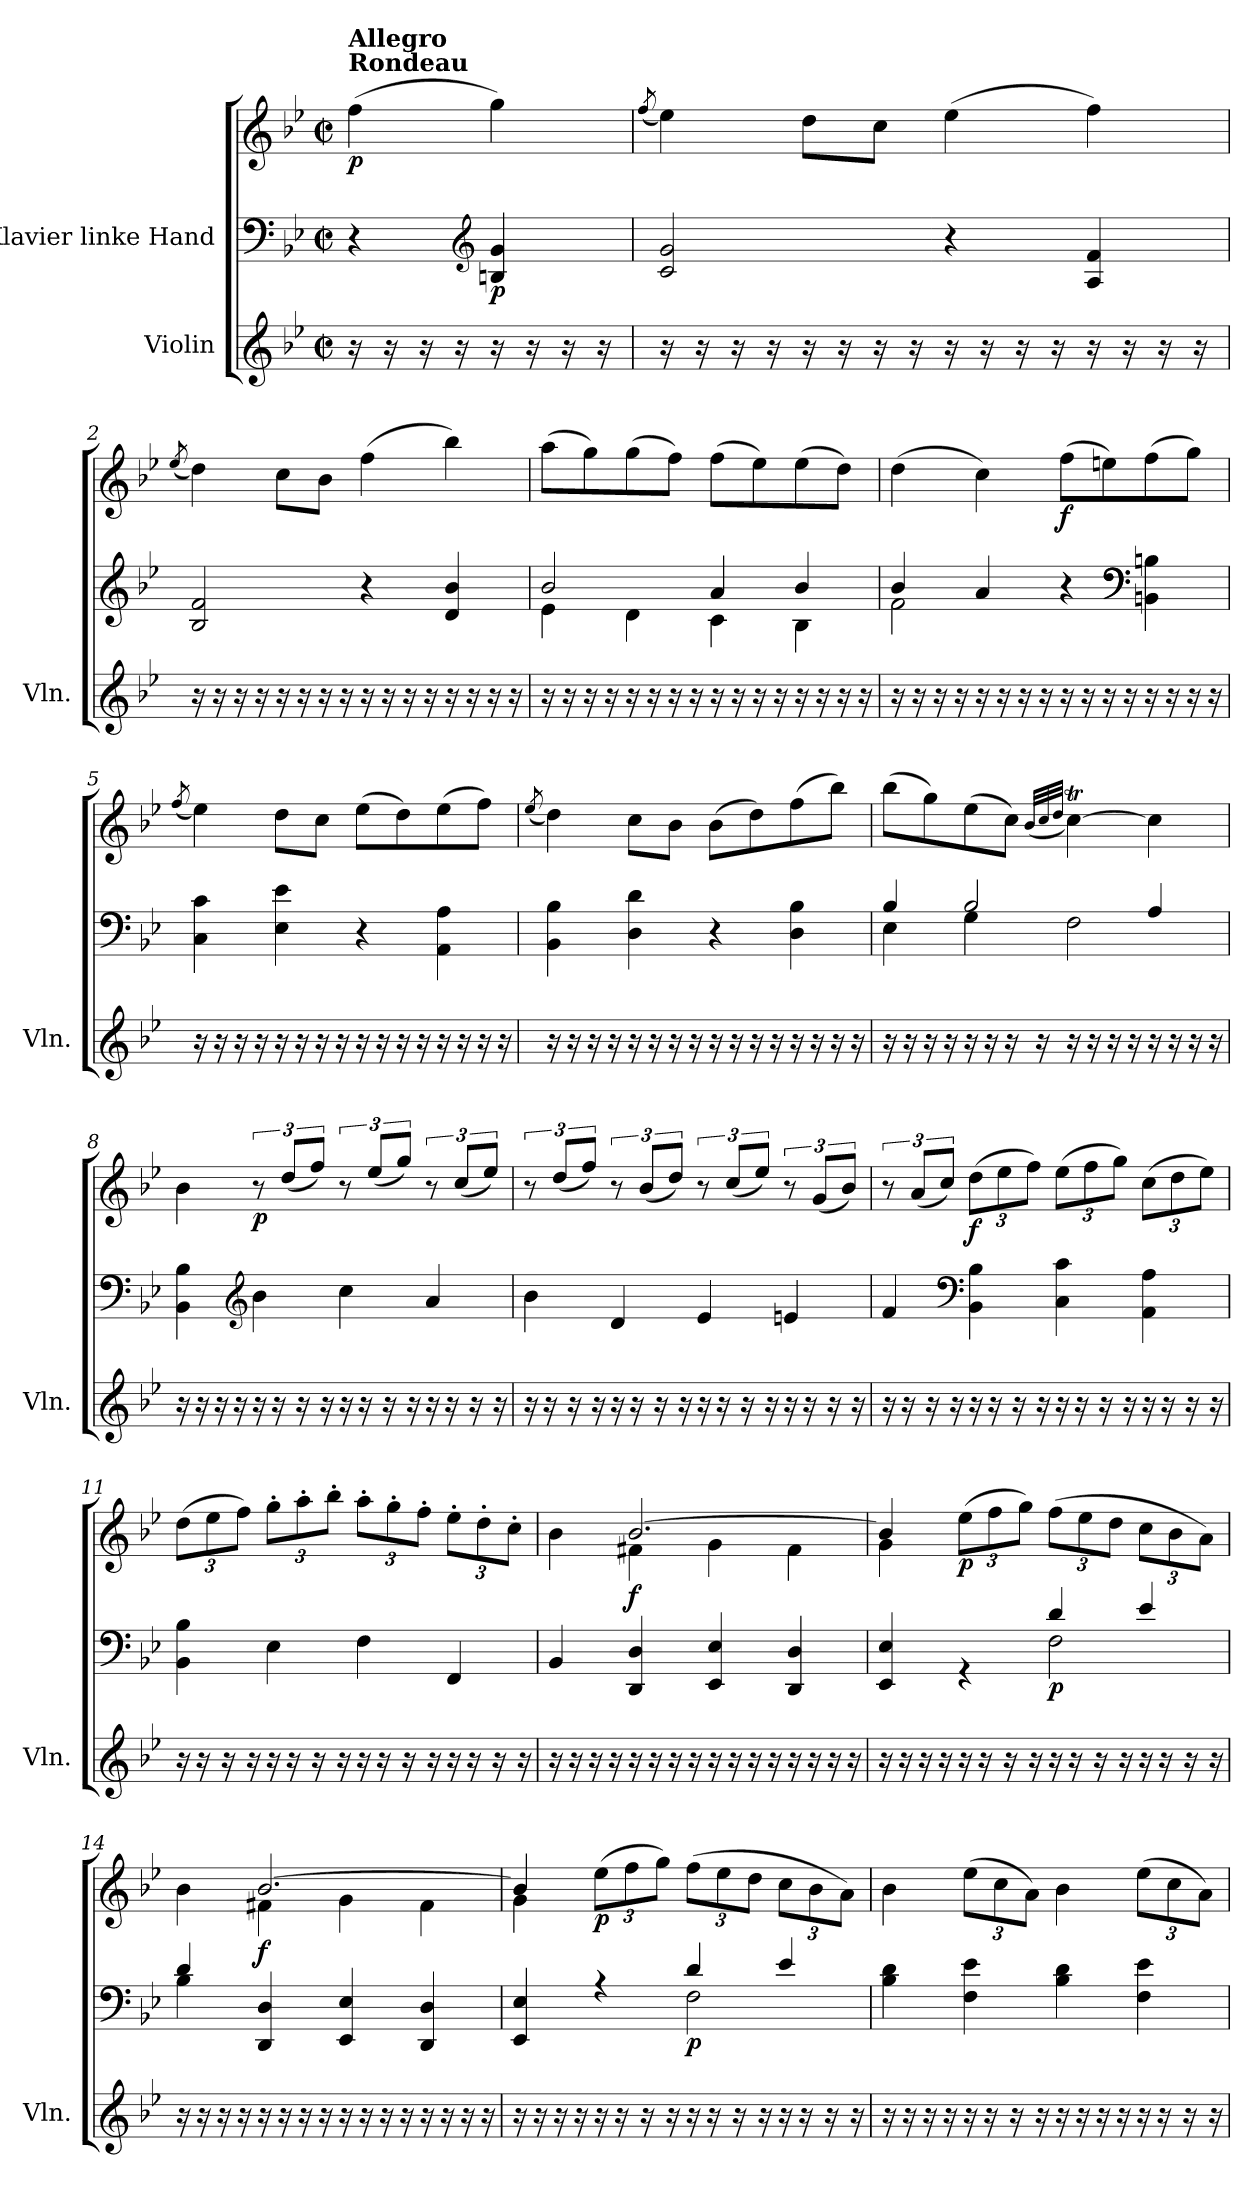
**kern	**kern	**kern	**dynam
*part2	*part1	*part1	*part1
*staff3	*staff2	*staff1	*staff1/2
*I"Violin	*I"Klavier linke Hand	*	*
*I'Vln.	*	*	*
*clefG2	*clefF4	*clefG2	*
*k[b-e-]	*k[b-e-]	*k[b-e-]	*
*M2/2	*M2/2	*M2/2	*
*met(c|)	*met(c|)	*met(c|)	*
=	=	=	=
!	!	!LO:TX:a:B:t=Rondeau	!
!	!	!LO:TX:a:B:t=Allegro	!
!	!	!	!LO:DY:b
16r	4r	(>4ff\	p
16r	.	.	.
16r	.	.	.
16r	.	.	.
*	*clefG2	*	*
!	!	!	!LO:DY:b=2
16r	4Bn/ 4g/	4gg\)	p
16r	.	.	.
16r	.	.	.
16r	.	.	.
=1	=1	=1	=1
.	.	(<8qff/	.
16r	2c/ 2g/	4ee-\)	.
16r	.	.	.
16r	.	.	.
16r	.	.	.
16r	.	8dd\L	.
16r	.	.	.
16r	.	8cc\J	.
16r	.	.	.
16r	4r	(>4ee-\	.
16r	.	.	.
16r	.	.	.
16r	.	.	.
16r	4A/ 4f/	4ff\)	.
16r	.	.	.
16r	.	.	.
16r	.	.	.
=2	=2	=2	=2
.	.	(<8qee-/	.
16r	2B-/ 2f/	4dd\)	.
16r	.	.	.
16r	.	.	.
16r	.	.	.
16r	.	8cc\L	.
16r	.	.	.
16r	.	8b-\J	.
16r	.	.	.
16r	4r	(>4ff\	.
16r	.	.	.
16r	.	.	.
16r	.	.	.
16r	4d/ 4b-/	4bb-\)	.
16r	.	.	.
16r	.	.	.
16r	.	.	.
!!LO:LB:g=z
=3	=3	=3	=3
*	*^	*	*
16r	2b-/	4e-\	(>8aa\L	.
16r	.	.	.	.
16r	.	.	8gg\)	.
16r	.	.	.	.
16r	.	4d\	(>8gg\	.
16r	.	.	.	.
16r	.	.	8ff\J)	.
16r	.	.	.	.
16r	4a/	4c\	(>8ff\L	.
16r	.	.	.	.
16r	.	.	8ee-\)	.
16r	.	.	.	.
16r	4b-/	4B-\	(>8ee-\	.
16r	.	.	.	.
16r	.	.	8dd\J)	.
16r	.	.	.	.
=4	=4	=4	=4	=4
16r	4b-/	2f\	(>4dd\	.
16r	.	.	.	.
16r	.	.	.	.
16r	.	.	.	.
16r	4a/	.	4cc\)	.
16r	.	.	.	.
16r	.	.	.	.
16r	.	.	.	.
!	!	!	!	!LO:DY:b
16r	4r	4ryy	(>8ff\L	f
16r	.	.	.	.
16r	.	.	8een\)	.
16r	.	.	.	.
*	*clefF4	*	*	*
16r	4BBn\ 4Bn\	4ryy	(>8ff\	.
16r	.	.	.	.
16r	.	.	8gg\J)	.
16r	.	.	.	.
*	*v	*v	*	*
=5	=5	=5	=5
.	.	(<8qff/	.
16r	4C\ 4c\	4ee-\)	.
16r	.	.	.
16r	.	.	.
16r	.	.	.
16r	4E-\ 4e-\	8dd\L	.
16r	.	.	.
16r	.	8cc\J	.
16r	.	.	.
16r	4r	(>8ee-\L	.
16r	.	.	.
16r	.	8dd\)	.
16r	.	.	.
16r	4AA\ 4A\	(>8ee-\	.
16r	.	.	.
16r	.	8ff\J)	.
16r	.	.	.
!!LO:LB:g=z
=6	=6	=6	=6
.	.	(<8qee-/	.
16r	4BB-\ 4B-\	4dd\)	.
16r	.	.	.
16r	.	.	.
16r	.	.	.
16r	4D\ 4d\	8cc\L	.
16r	.	.	.
16r	.	8b-\J	.
16r	.	.	.
16r	4r	(>8b-\L	.
16r	.	.	.
16r	.	8dd\)	.
16r	.	.	.
16r	4D\ 4B-\	(>8ff\	.
16r	.	.	.
16r	.	8bb-\J)	.
16r	.	.	.
=7	=7	=7	=7
*	*^	*	*
16r	4B-/	4E-\	(>8bb-\L	.
16r	.	.	.	.
16r	.	.	8gg\)	.
16r	.	.	.	.
16r	2B-/	4G\	(>8ee-\	.
16r	.	.	.	.
16r	.	.	8cc\J)	.
16r	.	.	.	.
.	.	.	(<32qb-/LLL	.
.	.	.	32qcc/	.
.	.	.	32qdd/JJJ	.
16r	.	2F\	[4ccT\)	.
16r	.	.	.	.
16r	.	.	.	.
16r	.	.	.	.
16r	4A/	.	4cc\]	.
16r	.	.	.	.
16r	.	.	.	.
16r	.	.	.	.
*	*v	*v	*	*
!!LO:LB:g=z
=8	=8	=8	=8
16r	4BB-\ 4B-\	4b-\	.
16r	.	.	.
16r	.	.	.
16r	.	.	.
*	*clefG2	*	*
!	!	!	!LO:DY:b
16r	4b-\	12r	p
16r	.	.	.
.	.	(<12dd/L	.
16r	.	.	.
.	.	12ff/J)	.
16r	.	.	.
16r	4cc\	12r	.
16r	.	.	.
.	.	(<12ee-/L	.
16r	.	.	.
.	.	12gg/J)	.
16r	.	.	.
16r	4a/	12r	.
16r	.	.	.
.	.	(<12cc/L	.
16r	.	.	.
.	.	12ee-/J)	.
16r	.	.	.
=9	=9	=9	=9
16r	4b-\	12r	.
16r	.	.	.
.	.	(<12dd/L	.
16r	.	.	.
.	.	12ff/J)	.
16r	.	.	.
16r	4d/	12r	.
16r	.	.	.
.	.	(<12b-/L	.
16r	.	.	.
.	.	12dd/J)	.
16r	.	.	.
16r	4e-/	12r	.
16r	.	.	.
.	.	(<12cc/L	.
16r	.	.	.
.	.	12ee-/J)	.
16r	.	.	.
16r	4en/	12r	.
16r	.	.	.
.	.	(<12g/L	.
16r	.	.	.
.	.	12b-/J)	.
16r	.	.	.
!!LO:PB:g=z
=10	=10	=10	=10
16r	4f/	12r	.
16r	.	.	.
.	.	(<12a/L	.
16r	.	.	.
.	.	12cc/J)	.
16r	.	.	.
*	*clefF4	*	*
*	*	*Xbrackettup	*
!	!	!	!LO:DY:b
16r	4BB-\ 4B-\	(>12dd\L	f
16r	.	.	.
.	.	12ee-\	.
16r	.	.	.
.	.	12ff\J)	.
16r	.	.	.
16r	4C\ 4c\	(>12ee-\L	.
16r	.	.	.
.	.	12ff\	.
16r	.	.	.
.	.	12gg\J)	.
16r	.	.	.
16r	4AA\ 4A\	(>12cc\L	.
16r	.	.	.
.	.	12dd\	.
16r	.	.	.
.	.	12ee-\J)	.
16r	.	.	.
=11	=11	=11	=11
16r	4BB-\ 4B-\	(>12dd\L	.
16r	.	.	.
.	.	12ee-\	.
16r	.	.	.
.	.	12ff\J)	.
16r	.	.	.
16r	4E-\	12gg'\L	.
16r	.	.	.
.	.	12aa'\	.
16r	.	.	.
.	.	12bb-'\J	.
16r	.	.	.
16r	4F\	12aa'\L	.
16r	.	.	.
.	.	12gg'\	.
16r	.	.	.
.	.	12ff'\J	.
16r	.	.	.
16r	4FF/	12ee-'\L	.
16r	.	.	.
.	.	12dd'\	.
16r	.	.	.
.	.	12cc'\J	.
16r	.	.	.
!!LO:LB:g=z
=12	=12	=12	=12
*	*	*^	*
16r	4BB-/	4b-\	4ryy	.
16r	.	.	.	.
16r	.	.	.	.
16r	.	.	.	.
!	!	!	!	!LO:DY:b
16r	4DD/ 4D/	[2.b-/	4f#X\	f
16r	.	.	.	.
16r	.	.	.	.
16r	.	.	.	.
16r	4EE-/ 4E-/	.	4g\	.
16r	.	.	.	.
16r	.	.	.	.
16r	.	.	.	.
16r	4DD/ 4D/	.	4f#\	.
16r	.	.	.	.
16r	.	.	.	.
16r	.	.	.	.
=13	=13	=13	=13	=13
*	*^	*	*	*
16r	4EE-/ 4E-/	2ryy	4b-/]	4g\	.
16r	.	.	.	.	.
16r	.	.	.	.	.
16r	.	.	.	.	.
!	!	!	!	!	!LO:DY:b
16r	4rGG	.	(>12ee-\L	2.ryy	p
16r	.	.	.	.	.
.	.	.	12ff\	.	.
16r	.	.	.	.	.
.	.	.	12gg\J)	.	.
16r	.	.	.	.	.
!	!	!	!	!	!LO:DY:b=2
16r	4d/	2F\	(>12ff\L	.	p
16r	.	.	.	.	.
.	.	.	12ee-\	.	.
16r	.	.	.	.	.
.	.	.	12dd\J	.	.
16r	.	.	.	.	.
16r	4e-/	.	12cc\L	.	.
16r	.	.	.	.	.
.	.	.	12b-\	.	.
16r	.	.	.	.	.
.	.	.	12a\J)	.	.
16r	.	.	.	.	.
!!LO:LB:g=z	!!
=14	=14	=14	=14	=14	=14
16r	4d/	4B-\	4b-\	4ryy	.
16r	.	.	.	.	.
16r	.	.	.	.	.
16r	.	.	.	.	.
!	!	!	!	!	!LO:DY:b
16r	4ryy	4DD/ 4D/	[2.b-/	4f#X\	f
16r	.	.	.	.	.
16r	.	.	.	.	.
16r	.	.	.	.	.
16r	2ryy	4EE-/ 4E-/	.	4g\	.
16r	.	.	.	.	.
16r	.	.	.	.	.
16r	.	.	.	.	.
16r	.	4DD/ 4D/	.	4f#\	.
16r	.	.	.	.	.
16r	.	.	.	.	.
16r	.	.	.	.	.
=15	=15	=15	=15	=15	=15
16r	2ryy	4EE-/ 4E-/	4b-/]	4g\	.
16r	.	.	.	.	.
16r	.	.	.	.	.
16r	.	.	.	.	.
!	!	!	!	!	!LO:DY:b
16r	.	4rA	(>12ee-\L	2.ryy	p
16r	.	.	.	.	.
.	.	.	12ff\	.	.
16r	.	.	.	.	.
.	.	.	12gg\J)	.	.
16r	.	.	.	.	.
!	!	!	!	!	!LO:DY:b=2
16r	4d/	2F\	(>12ff\L	.	p
16r	.	.	.	.	.
.	.	.	12ee-\	.	.
16r	.	.	.	.	.
.	.	.	12dd\J	.	.
16r	.	.	.	.	.
16r	4e-/	.	12cc\L	.	.
16r	.	.	.	.	.
.	.	.	12b-\	.	.
16r	.	.	.	.	.
.	.	.	12a\J)	.	.
16r	.	.	.	.	.
*	*v	*v	*	*	*
*	*	*v	*v	*
!!LO:LB:g=z
=16	=16	=16	=16
16r	4B-\ 4d\	4b-\	.
16r	.	.	.
16r	.	.	.
16r	.	.	.
16r	4F\ 4e-\	(>12ee-\L	.
16r	.	.	.
.	.	12cc\	.
16r	.	.	.
.	.	12a\J)	.
16r	.	.	.
16r	4B-\ 4d\	4b-\	.
16r	.	.	.
16r	.	.	.
16r	.	.	.
16r	4F\ 4e-\	(>12ee-\L	.
16r	.	.	.
.	.	12cc\	.
16r	.	.	.
.	.	12a\J)	.
16r	.	.	.
=	=	=	=
*-	*-	*-	*-
